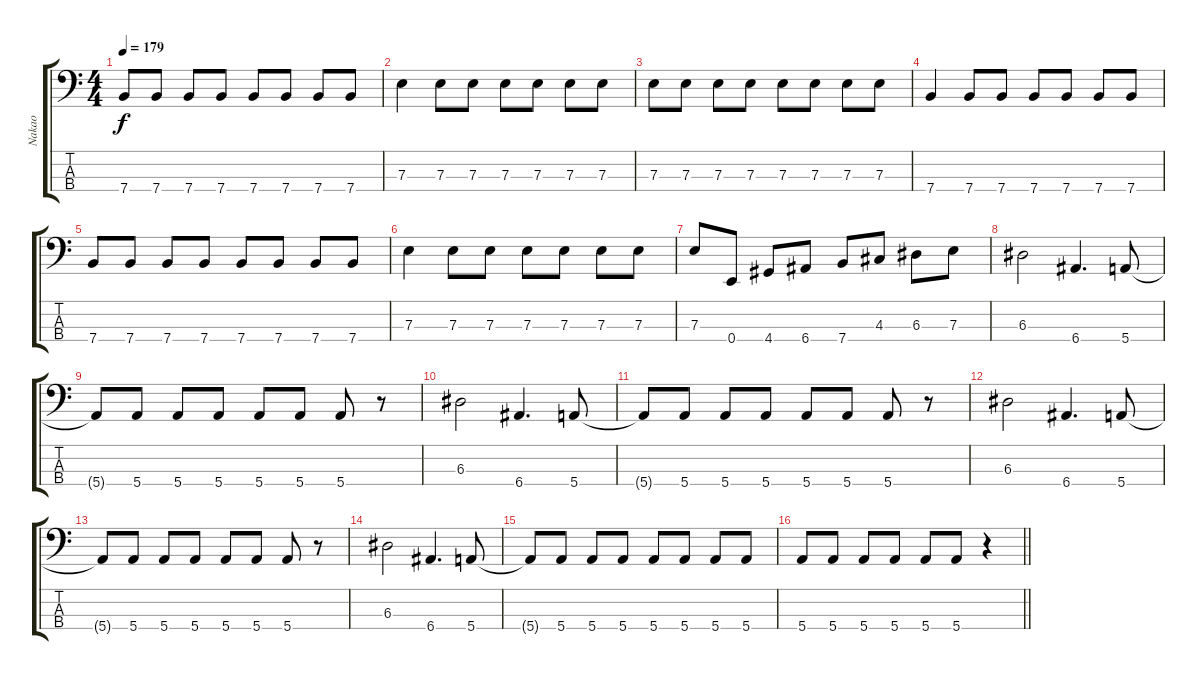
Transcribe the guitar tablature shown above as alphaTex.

\track ("Nakao" "Nakao") {instrument electricbassfinger}
\staff {score tabs}
\tuning (G2 D2 A1 E1) {hide}
\ts (4 4)
\tempo 179
\clef f4
\ks c
7.4.8{dy f} 7.4.8 7.4.8 7.4.8 7.4.8 7.4.8 7.4.8 7.4.8 |
7.3.4 7.3.8 7.3.8 7.3.8 7.3.8 7.3.8 7.3.8 |
7.3.8 7.3.8 7.3.8 7.3.8 7.3.8 7.3.8 7.3.8 7.3.8 |
7.4.4 7.4.8 7.4.8 7.4.8 7.4.8 7.4.8 7.4.8 |
7.4.8 7.4.8 7.4.8 7.4.8 7.4.8 7.4.8 7.4.8 7.4.8 |
7.3.4 7.3.8 7.3.8 7.3.8 7.3.8 7.3.8 7.3.8 |
7.3.8 0.4.8 4.4.8 6.4.8 7.4.8 4.3.8 6.3.8 7.3.8 |
6.3.2 6.4.4{d} 5.4.8 |
5.4{t}.8 5.4.8 5.4.8 5.4.8 5.4.8 5.4.8 5.4.8 r.8 |
6.3.2 6.4.4{d} 5.4.8 |
5.4{t}.8 5.4.8 5.4.8 5.4.8 5.4.8 5.4.8 5.4.8 r.8 |
6.3.2 6.4.4{d} 5.4.8 |
5.4{t}.8 5.4.8 5.4.8 5.4.8 5.4.8 5.4.8 5.4.8 r.8 |
6.3.2 6.4.4{d} 5.4.8 |
5.4{t}.8 5.4.8 5.4.8 5.4.8 5.4.8 5.4.8 5.4.8 5.4.8 |
\barLineRight lightlight
5.4.8 5.4.8 5.4.8 5.4.8 5.4.8 5.4.8 r.4
